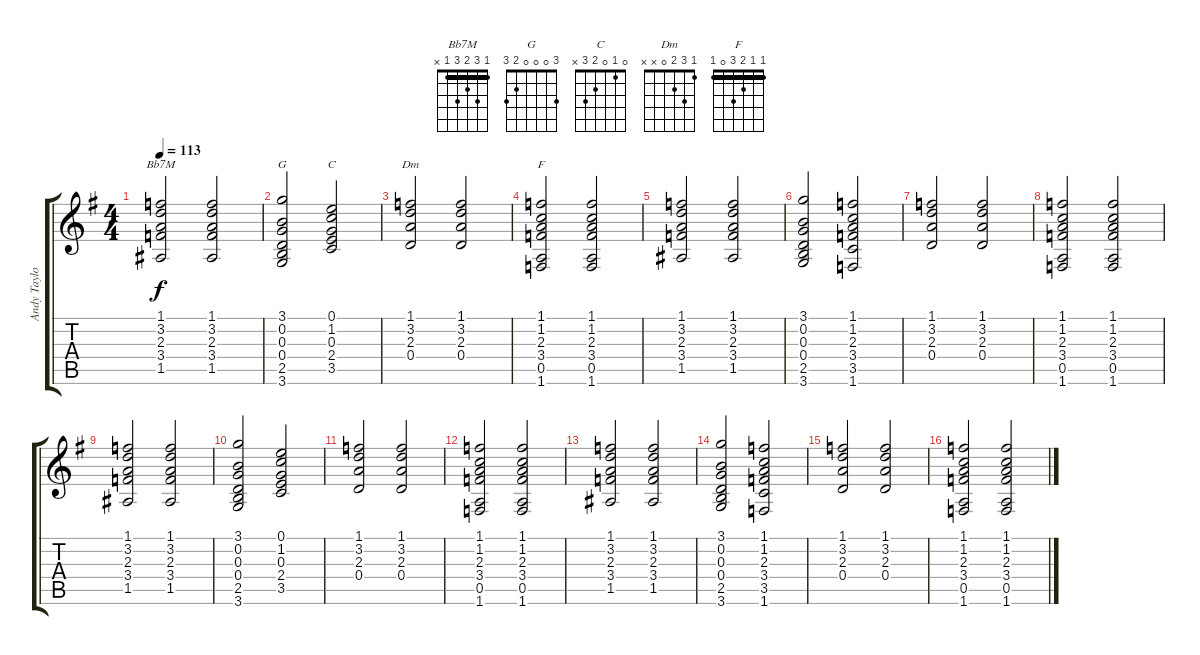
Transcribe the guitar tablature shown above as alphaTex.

\track ("Andy Taylor" "Andy Taylo") {instrument electricguitarmuted}
\staff {score tabs}
\tuning (E4 B3 G3 D3 A2 E2) {hide}
\chord ("Bb7M" 1 3 2 3 1 x) {barre 1}
\chord ("G" 3 0 0 0 2 3)
\chord ("C" 0 1 0 2 3 x)
\chord ("Dm" 1 3 2 0 x x)
\chord ("F" 1 1 2 3 0 1) {barre 1}
\ts (4 4)
\tempo 113
\clef g2
\ks g
(1.1 3.2 2.3 3.4 1.5).2{ch "Bb7M" dy f} (1.1 3.2 2.3 3.4 1.5).2 |
(3.1 0.2 0.3 0.4 2.5 3.6).2{ch "G"} (0.1 1.2 0.3 2.4 3.5).2{ch "C"} |
(1.1 3.2 2.3 0.4).2{ch "Dm"} (1.1 3.2 2.3 0.4).2 |
(1.1 1.2 2.3 3.4 0.5 1.6).2{ch "F"} (1.1 1.2 2.3 3.4 0.5 1.6).2 |
(1.1 3.2 2.3 3.4 1.5).2 (1.1 3.2 2.3 3.4 1.5).2 |
(3.1 0.2 0.3 0.4 2.5 3.6).2 (1.1 1.2 2.3 3.4 3.5 1.6).2 |
(1.1 3.2 2.3 0.4).2 (1.1 3.2 2.3 0.4).2 |
(1.1 1.2 2.3 3.4 0.5 1.6).2 (1.1 1.2 2.3 3.4 0.5 1.6).2 |
(1.1 3.2 2.3 3.4 1.5).2 (1.1 3.2 2.3 3.4 1.5).2 |
(3.1 0.2 0.3 0.4 2.5 3.6).2 (0.1 1.2 0.3 2.4 3.5).2 |
(1.1 3.2 2.3 0.4).2 (1.1 3.2 2.3 0.4).2 |
(1.1 1.2 2.3 3.4 0.5 1.6).2 (1.1 1.2 2.3 3.4 0.5 1.6).2 |
(1.1 3.2 2.3 3.4 1.5).2 (1.1 3.2 2.3 3.4 1.5).2 |
(3.1 0.2 0.3 0.4 2.5 3.6).2 (1.1 1.2 2.3 3.4 3.5 1.6).2 |
(1.1 3.2 2.3 0.4).2 (1.1 3.2 2.3 0.4).2 |
(1.1 1.2 2.3 3.4 0.5 1.6).2 (1.1 1.2 2.3 3.4 0.5 1.6).2
